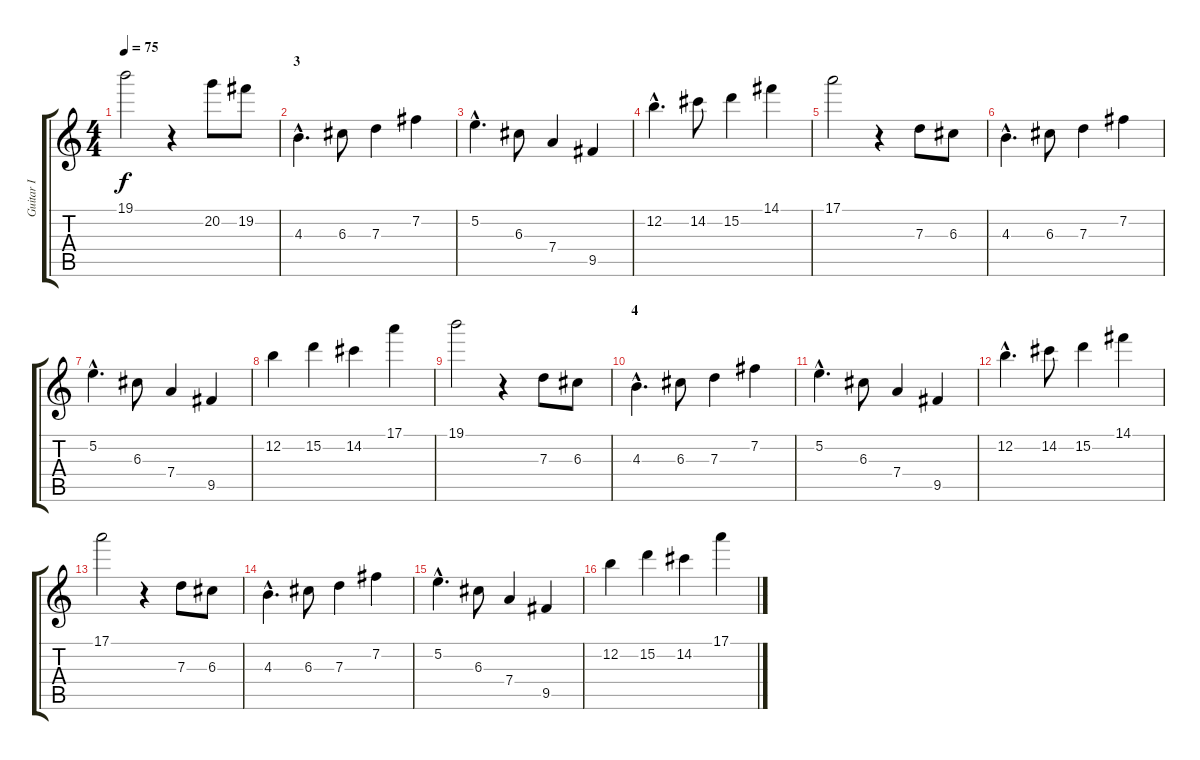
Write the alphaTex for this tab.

\track ("Guitar I" "Guitar I") {instrument overdrivenguitar}
\staff {score tabs}
\tuning (E4 B3 G3 D3 A2 E2) {hide}
\ts (4 4)
\tempo 75
\clef g2
\ks c
19.1.2{dy f} r.4 20.2.8 19.2.8 |
\section ("" "3")
4.3{hac}.4{d} 6.3.8 7.3.4 7.2.4 |
5.2{hac}.4{d} 6.3.8 7.4.4 9.5.4 |
12.2{hac}.4{d} 14.2.8 15.2.4 14.1.4 |
17.1.2 r.4 7.3.8 6.3.8 |
4.3{hac}.4{d} 6.3.8 7.3.4 7.2.4 |
5.2{hac}.4{d} 6.3.8 7.4.4 9.5.4 |
12.2.4 15.2.4 14.2.4 17.1.4 |
19.1.2 r.4 7.3.8 6.3.8 |
\section ("" "4")
4.3{hac}.4{d} 6.3.8 7.3.4 7.2.4 |
5.2{hac}.4{d} 6.3.8 7.4.4 9.5.4 |
12.2{hac}.4{d} 14.2.8 15.2.4 14.1.4 |
17.1.2 r.4 7.3.8 6.3.8 |
4.3{hac}.4{d} 6.3.8 7.3.4 7.2.4 |
5.2{hac}.4{d} 6.3.8 7.4.4 9.5.4 |
12.2.4 15.2.4 14.2.4 17.1.4
